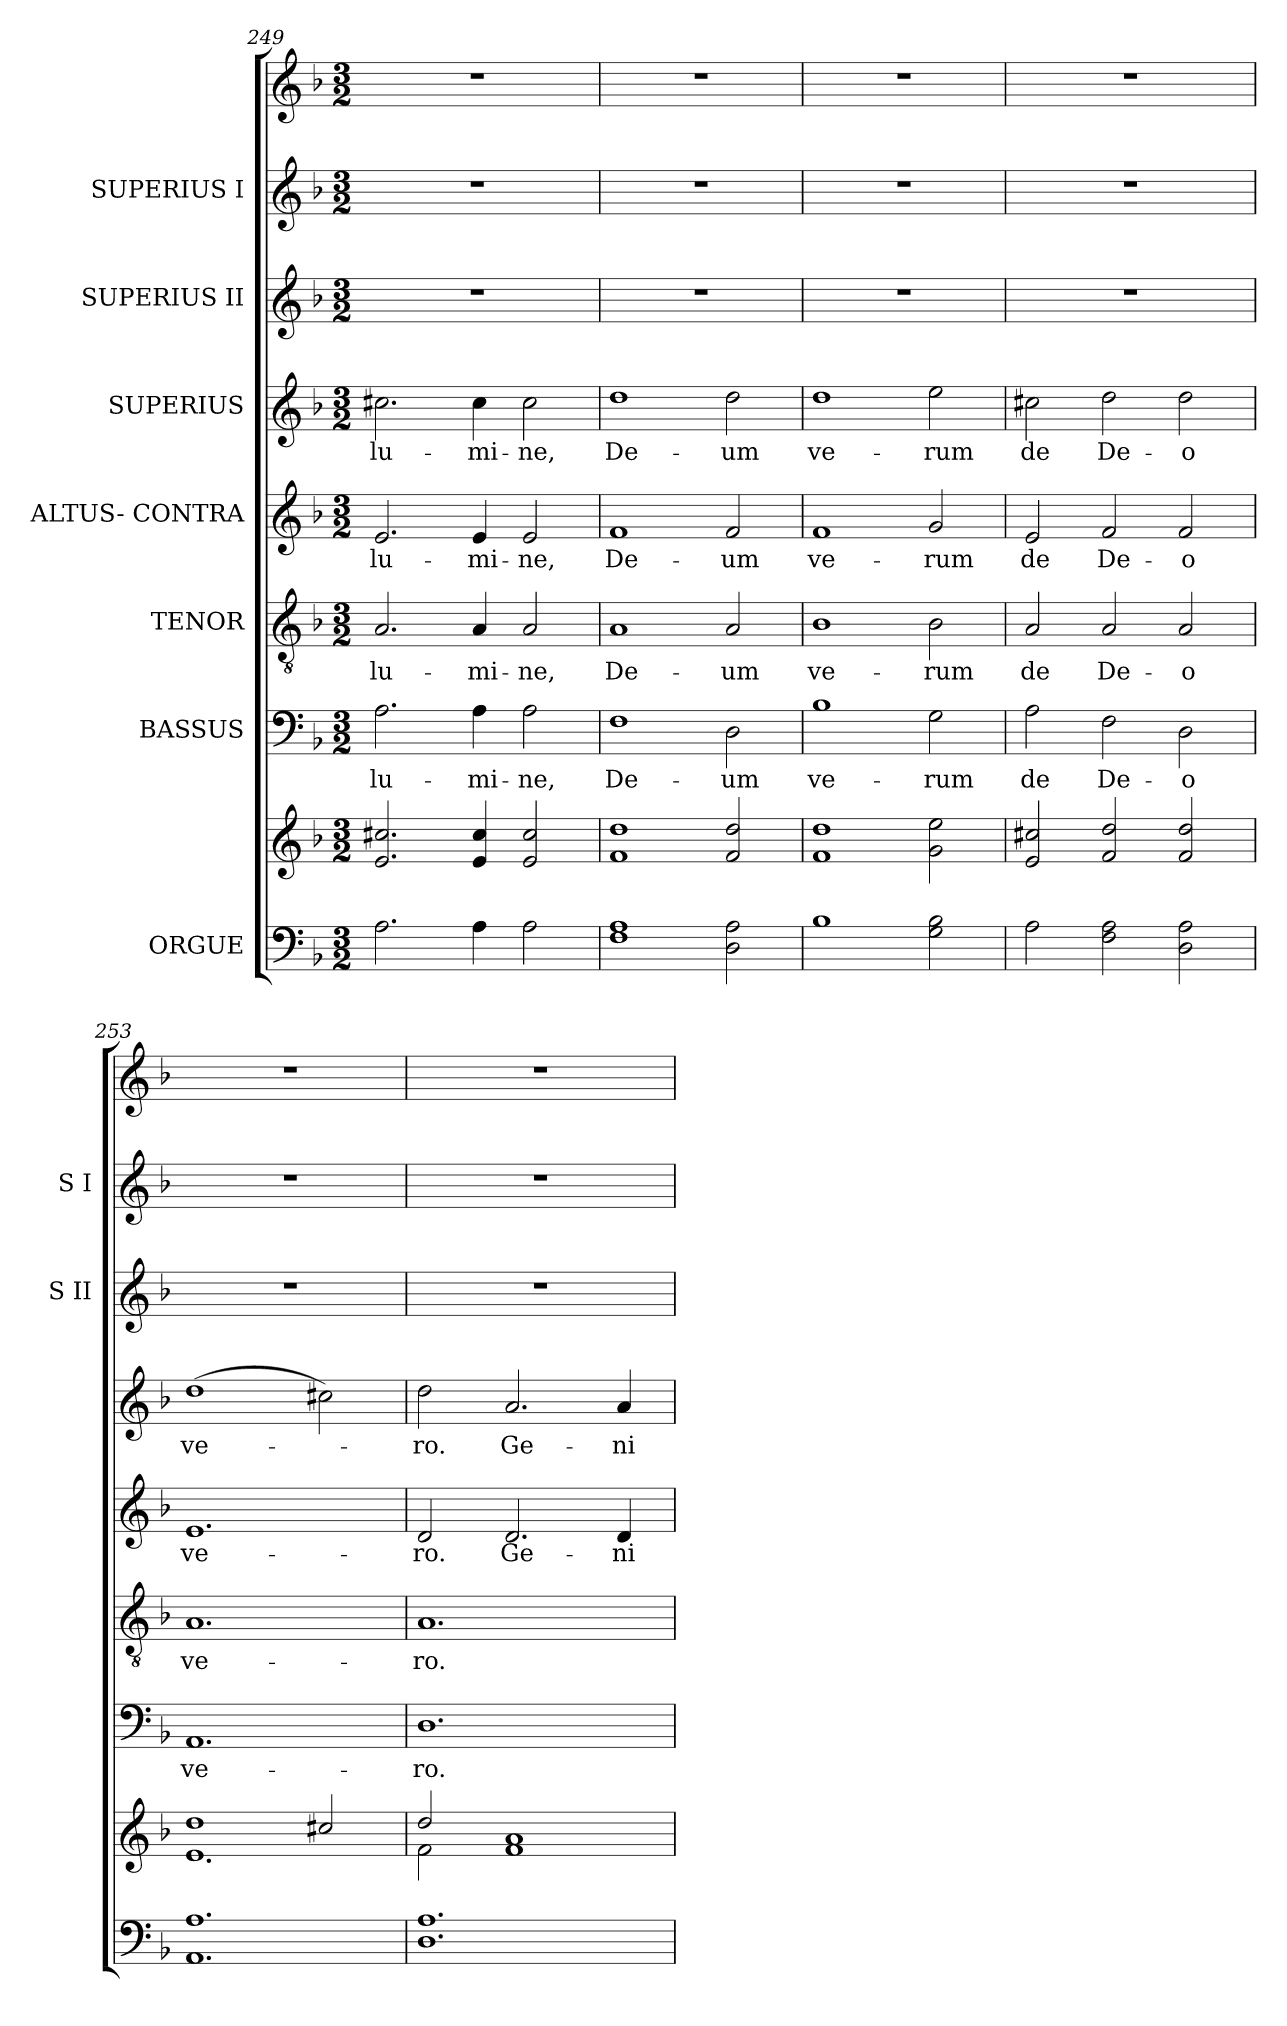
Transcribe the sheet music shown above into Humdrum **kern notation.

**kern	**kern	**kern	**text	**kern	**text	**kern	**text	**kern	**text	**kern	**kern	**kern
*part8	*part8	*part7	*part7	*part6	*part6	*part5	*part5	*part4	*part4	*part3	*part2	*part1
*staff9	*staff8	*staff7	*staff7	*staff6	*staff6	*staff5	*staff5	*staff4	*staff4	*staff3	*staff2	*staff1
*I"ORGUE	*	*I"BASSUS	*	*I"TENOR	*	*I"ALTUS- CONTRA	*	*I"SUPERIUS	*	*I"SUPERIUS II	*I"SUPERIUS I	*
*	*	*	*	*	*	*	*	*	*	*I'S II	*I'S I	*
!!LO:PB:g=z
*clefF4	*clefG2	*clefF4	*	*clefGv2	*	*clefG2	*	*clefG2	*	*clefG2	*clefG2	*clefG2
*k[b-]	*k[b-]	*k[b-]	*	*k[b-]	*	*k[b-]	*	*k[b-]	*	*k[b-]	*k[b-]	*k[b-]
*d:	*d:	*d:	*	*d:	*	*d:	*	*d:	*	*d:	*d:	*d:
*M3/2	*M3/2	*M3/2	*	*M3/2	*	*M3/2	*	*M3/2	*	*M3/2	*M3/2	*M3/2
=249	=249	=249	=249	=249	=249	=249	=249	=249	=249	=249	=249	=249
!	!	!	!LO:LY:b	!	!LO:LY:b	!	!LO:LY:b	!	!LO:LY:b	!	!	!
2.A\	2.e/ 2.cc#X/	2.A\	lu-	2.A/	lu-	2.e/	lu-	2.cc#X\	lu-	1.r	1.r	1.r
!	!	!	!LO:LY:b	!	!LO:LY:b	!	!LO:LY:b	!	!LO:LY:b	!	!	!
4A\	4e/ 4cc#/	4A\	-mi-	4A/	-mi-	4e/	-mi-	4cc#\	-mi-	.	.	.
!	!	!	!LO:LY:b	!	!LO:LY:b	!	!LO:LY:b	!	!LO:LY:b	!	!	!
2A\	2e/ 2cc#/	2A\	-ne,	2A/	-ne,	2e/	-ne,	2cc#\	-ne,	.	.	.
=250	=250	=250	=250	=250	=250	=250	=250	=250	=250	=250	=250	=250
!	!	!	!LO:LY:b	!	!LO:LY:b	!	!LO:LY:b	!	!LO:LY:b	!	!	!
1F 1A	1f 1dd	1F	De-	1A	De-	1f	De-	1dd	De-	1.r	1.r	1.r
!	!	!	!LO:LY:b	!	!LO:LY:b	!	!LO:LY:b	!	!LO:LY:b	!	!	!
2D\ 2A\	2f/ 2dd/	2D\	-um	2A/	-um	2f/	-um	2dd\	-um	.	.	.
=251	=251	=251	=251	=251	=251	=251	=251	=251	=251	=251	=251	=251
!	!	!	!LO:LY:b	!	!LO:LY:b	!	!LO:LY:b	!	!LO:LY:b	!	!	!
1B-	1f 1dd	1B-	ve-	1B-	ve-	1f	ve-	1dd	ve-	1.r	1.r	1.r
!	!	!	!LO:LY:b	!	!LO:LY:b	!	!LO:LY:b	!	!LO:LY:b	!	!	!
2G\ 2B-\	2g\ 2ee\	2G\	-rum	2B-\	-rum	2g/	-rum	2ee\	-rum	.	.	.
=252	=252	=252	=252	=252	=252	=252	=252	=252	=252	=252	=252	=252
!	!	!	!LO:LY:b	!	!LO:LY:b	!	!LO:LY:b	!	!LO:LY:b	!	!	!
2A\	2e/ 2cc#X/	2A\	de	2A/	de	2e/	de	2cc#X\	de	1.r	1.r	1.r
!	!	!	!LO:LY:b	!	!LO:LY:b	!	!LO:LY:b	!	!LO:LY:b	!	!	!
2F\ 2A\	2f/ 2dd/	2F\	De-	2A/	De-	2f/	De-	2dd\	De-	.	.	.
!	!	!	!LO:LY:b	!	!LO:LY:b	!	!LO:LY:b	!	!LO:LY:b	!	!	!
2D\ 2A\	2f/ 2dd/	2D\	-o	2A/	-o	2f/	-o	2dd\	-o	.	.	.
=253	=253	=253	=253	=253	=253	=253	=253	=253	=253	=253	=253	=253
*	*^	*	*	*	*	*	*	*	*	*	*	*
!	!	!	!	!LO:LY:b	!	!LO:LY:b	!	!LO:LY:b	!	!LO:LY:b	!	!	!
1.AA 1.A	1dd	1.e	1.AA	ve-	1.A	ve-	1.e	ve-	(>1dd	ve-	1.r	1.r	1.r
.	2cc#X/	.	.	.	.	.	.	.	2cc#X\)	.	.	.	.
!!LO:LB:g=z
=254	=254	=254	=254	=254	=254	=254	=254	=254	=254	=254	=254	=254	=254
!	!	!	!	!LO:LY:b	!	!LO:LY:b	!	!LO:LY:b	!	!LO:LY:b	!	!	!
1.D 1.A	2dd/	2f\	1.D	-ro.	1.A	-ro.	2d/	-ro.	2dd\	-ro.	1.r	1.r	1.r
!	!	!	!	!	!	!	!	!LO:LY:b	!	!LO:LY:b	!	!	!
.	1a	1f	.	.	.	.	2.d/	Ge-	2.a/	Ge-	.	.	.
!	!	!	!	!	!	!	!	!LO:LY:b	!	!LO:LY:b	!	!	!
.	.	.	.	.	.	.	4d/	-ni-	4a/	-ni-	.	.	.
*	*v	*v	*	*	*	*	*	*	*	*	*	*	*
=	=	=	=	=	=	=	=	=	=	=	=	=
*-	*-	*-	*-	*-	*-	*-	*-	*-	*-	*-	*-	*-
